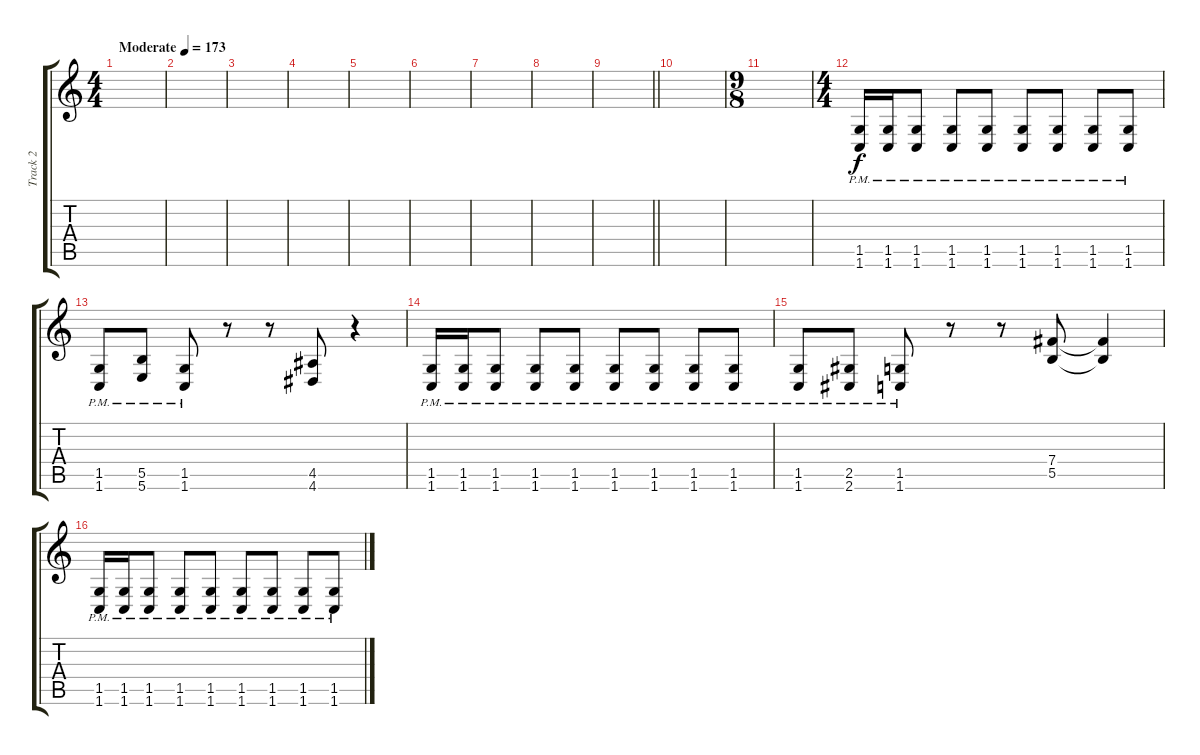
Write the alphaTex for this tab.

\track ("Track 2" "Track 2") {instrument distortionguitar}
\staff {score tabs}
\tuning (Db4 Ab3 E3 B2 Gb2 B1) {hide}
\ts (4 4)
\tempo (173 "Moderate")
\clef g2
\ks c
|
|
|
|
|
|
|
|
\barLineRight lightlight
|
|
\ts (9 8)
|
\ts (4 4)
(1.5{pm} 1.6{pm}).16 (1.5{pm} 1.6{pm}).16 (1.5{pm} 1.6{pm}).8 (1.5{pm} 1.6{pm}).8 (1.5{pm} 1.6{pm}).8 (1.5{pm} 1.6{pm}).8 (1.5{pm} 1.6{pm}).8 (1.5{pm} 1.6{pm}).8 (1.5{pm} 1.6{pm}).8 |
(1.5{pm} 1.6{pm}).8 (5.5{pm} 5.6{pm}).8 (1.5{pm} 1.6{pm}).8 r.8 r.8 (4.5 4.6).8 r.4 |
(1.5{pm} 1.6{pm}).16 (1.5{pm} 1.6{pm}).16 (1.5{pm} 1.6{pm}).8 (1.5{pm} 1.6{pm}).8 (1.5{pm} 1.6{pm}).8 (1.5{pm} 1.6{pm}).8 (1.5{pm} 1.6{pm}).8 (1.5{pm} 1.6{pm}).8 (1.5{pm} 1.6{pm}).8 |
(1.5{pm} 1.6{pm}).8 (2.5{pm} 2.6{pm}).8 (1.5{pm} 1.6{pm}).8 r.8 r.8 (7.4 5.5).8 (7.4{t} 5.5{t}).4 |
(1.5{pm} 1.6{pm}).16 (1.5{pm} 1.6{pm}).16 (1.5{pm} 1.6{pm}).8 (1.5{pm} 1.6{pm}).8 (1.5{pm} 1.6{pm}).8 (1.5{pm} 1.6{pm}).8 (1.5{pm} 1.6{pm}).8 (1.5{pm} 1.6{pm}).8 (1.5{pm} 1.6{pm}).8
